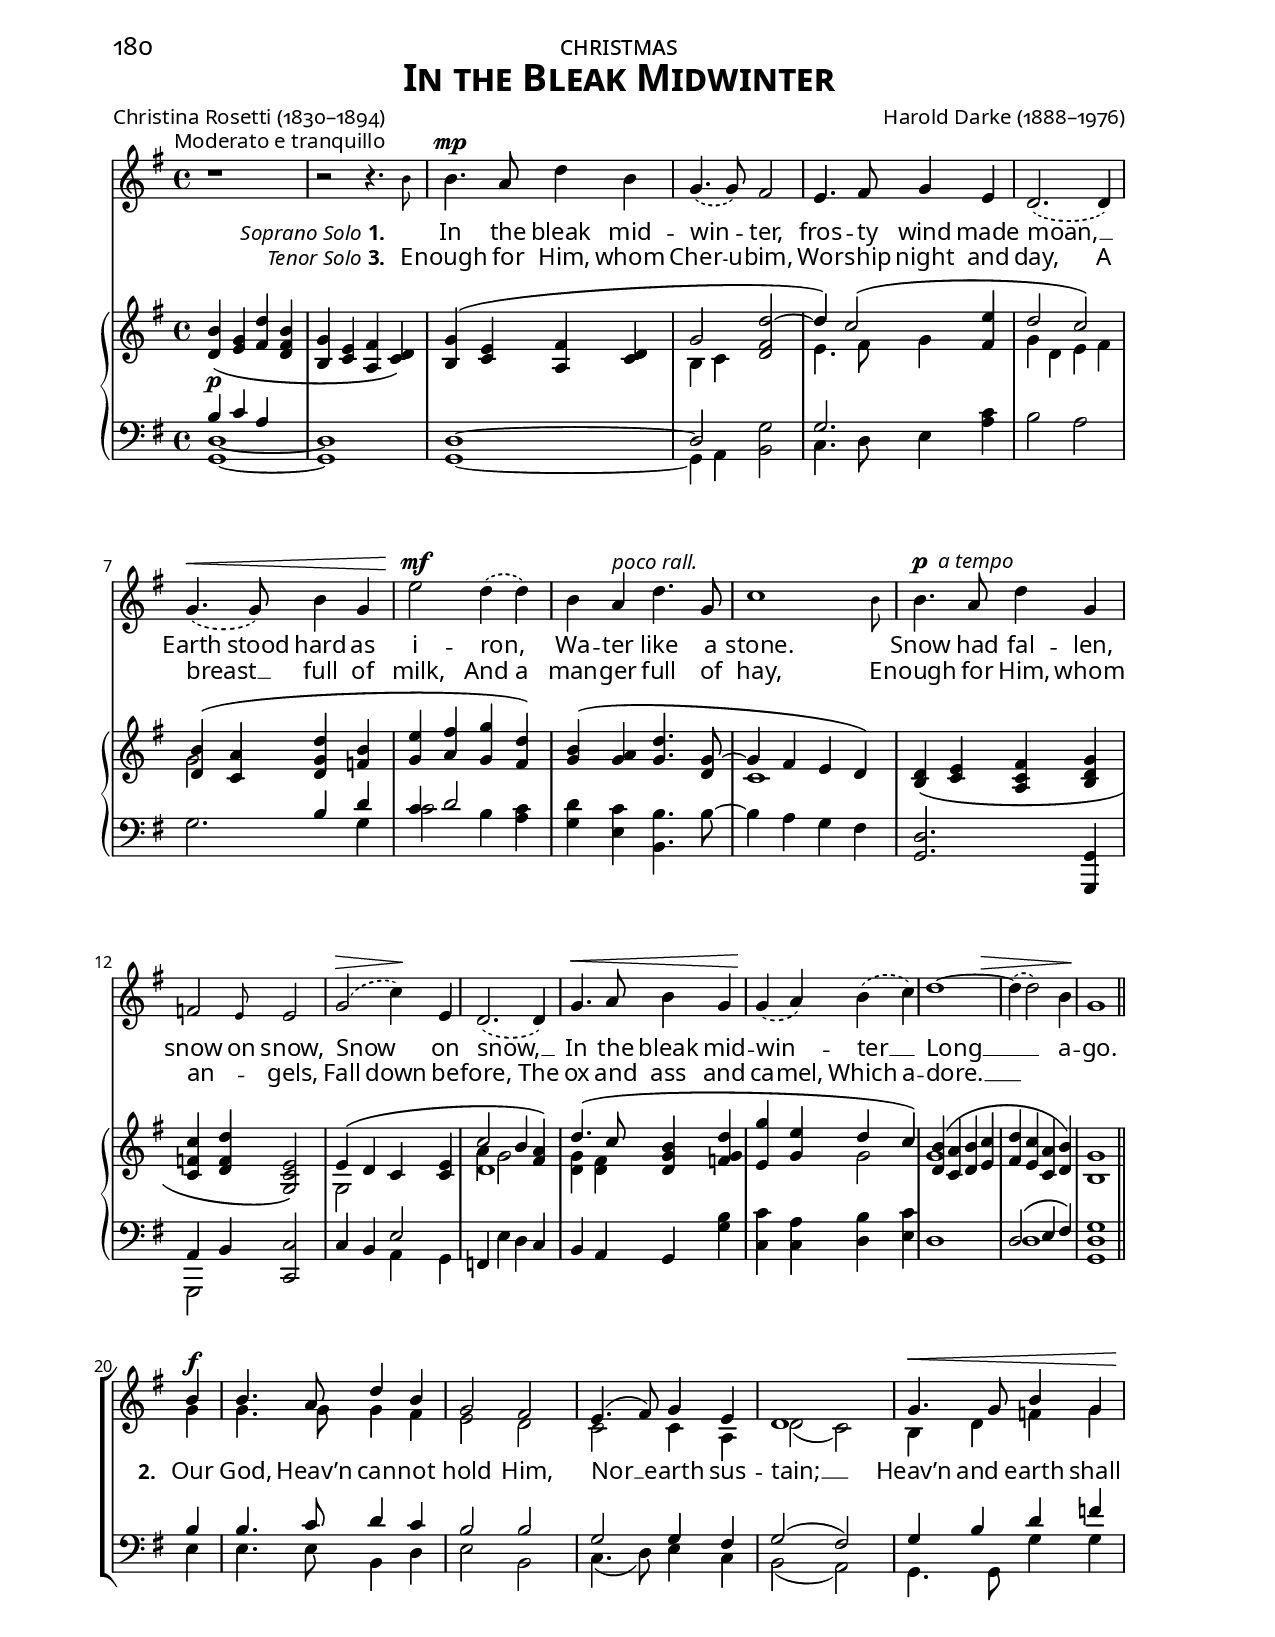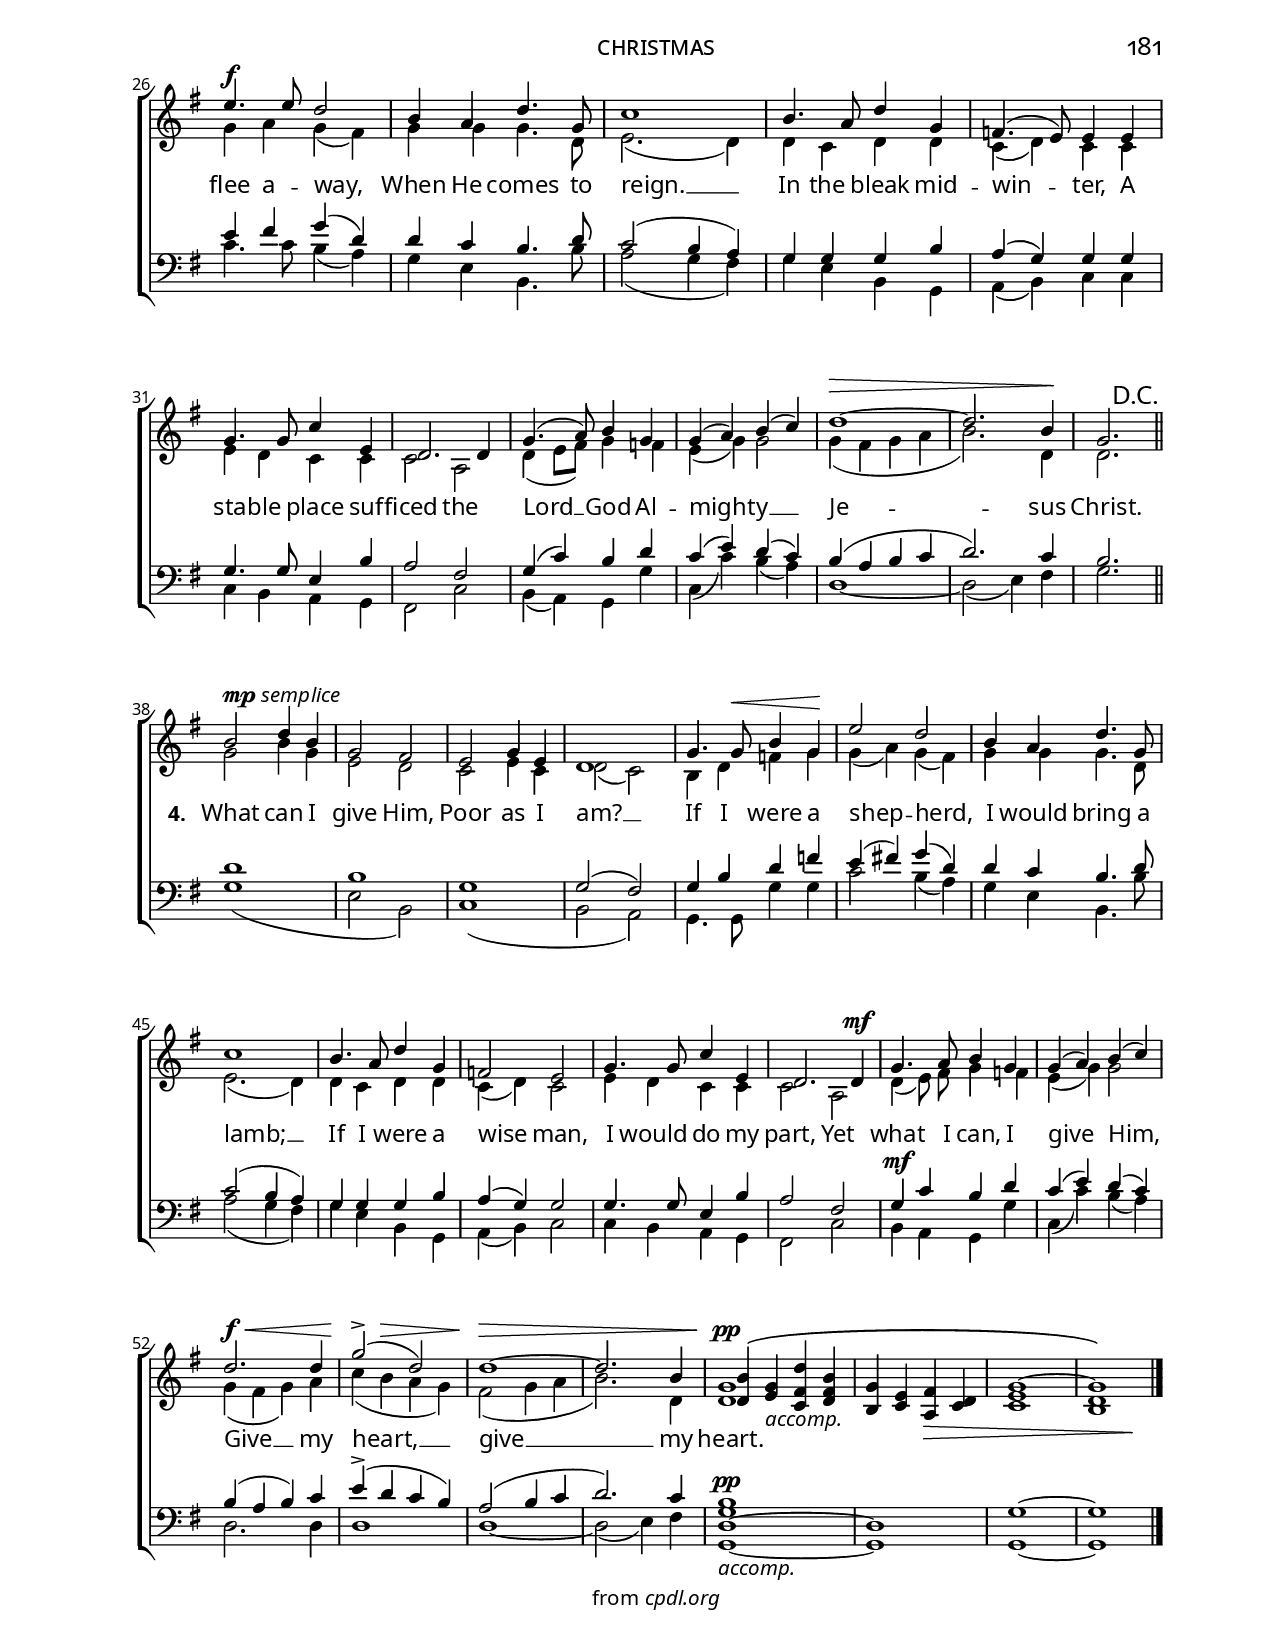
\version "2.24.0"
\include "util.ly"
\version "2.24.0"
\header {
  title = \markup{\override #'(font-name . "Garamond Premier Pro Semibold"){ \abs-fontsize #18 \smallCapsOldStyle"In the Bleak Midwinter"}}
  poet = \markup\oldStyleNum"Christina Rosetti (1830–1894)"
  composer = \markup\oldStyleNum"Harold Darke (1888–1976)"
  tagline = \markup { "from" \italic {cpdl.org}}
}

\paper {
  %print-all-headers = ##t
  paper-height = 11\in
  paper-width = 8.5\in
  indent = 0\in
  %system-system-spacing = #'((basic-distance . 10) (padding . 0))
  system-system-spacing =
    #'((basic-distance . 12)
       (minimum-distance . 0)
       (padding . -2)
       (stretchability . 100))
  ragged-last-bottom = ##f
  ragged-bottom = ##f
  two-sided = ##t
  inner-margin = 1\in
  outer-margin = 0.75\in
  top-margin = 0.26\in
  bottom-margin = 0.25\in
  first-page-number = #180
  print-first-page-number = ##t
  headerLine = \markup{\override #'(font-name . "Garamond Premier Pro") \smallCapsOldStyle"christmas"}
  oddHeaderMarkup = \markup\fill-line{
     \override #'(font-name . "Garamond Premier Pro")\abs-fontsize #12.5
     \combine 
        \fill-line{"" \if \should-print-page-number
        \oldStylePageNum""
        }
        \fill-line{\headerLine}
  }
  evenHeaderMarkup = \markup {
     \override #'(font-name . "Garamond Premier Pro")\abs-fontsize #12.5
     \combine
        \if \should-print-page-number
        \oldStylePageNum""
        \fill-line{\headerLine}
  }
}
#(set-global-staff-size 18) \paper{ #(define fonts (make-pango-font-tree "Garamond Premier Pro" "Garamond Premier Pro" "Garamond Premier Pro" (/ 18 20))) }
global = {
  \key g \major
  \time 4/4
  \autoBeamOff
  \override DynamicLineSpanner.staff-padding = #0.0
  \override DynamicLineSpanner.Y-extent = #'(-1 . 1)
}

sopMusic = \relative c'' {
  \oneVoice
  \tempo \markup{\override #'(font-name . "Garamond Premier Pro") "Moderato e tranquillo"}
  r1 |
  r2 r4. \teeny b8 | \normalsize
  b4.^\mp a8 d4 b |
  \slurDashed
  g4.( g8) fis2 |
  e4. fis8 g4 e |
  d2.( d4) |
  
  g4.^\<( g8) b4 g |
  e'2^\mf d4( d) |
  b4 a^\markup\italic"poco rall." d4. g,8 |
  << c1 { s2. s8 \teeny b8 \normalsize }>>|
  b4.^\markup{\dynamic"p"\italic" a tempo"} a8 d4 g, |
  << f2 { s4. \teeny e8 \normalsize}>> e2 |
  
  \slurDashed g2(^\> c4)\! e,4 |
  d2.( d4) |
  g4.^\< a8 b4 g |
  g\!( a) b( c) |
  << d1~ {s2. s4^\>}>> |
  d4( d2) b4\! |
  g1 \bar "||" \break
  \slurSolid
  
  %second verse
  \voiceOne
  \partial 4 b4^\f |
  b4. a8 d4 b |
  g2 fis |
  e4.( fis8) g4 e |
  d1 |
  g4.^\< g8 b4 g |
  
  e'4.^\f e8 d2 |
  b4 a d4. g,8 |
  c1 |
  b4. a8 d4 g, |
  f4.( e8) e4 e |
  g4. g8 c4 e,4 |
  
  d2. d4 |
  g4.( a8) b4 g |
  g( a) b( c) |
  d1~^\> |
  d2. b4\! |
  \partial 2. g2.
  \once \override Score.RehearsalMark.break-visibility = #end-of-line-visible
  \once \override Score.RehearsalMark.self-alignment-X = #RIGHT \mark "D.C." \bar "||" \break
  
  %Verse 4
  b2^\markup{\dynamic"mp" \italic"semplice"} d4 b |
  g2 fis |
  e2 g4 e |
  d1 |
  g4. g8^\< b4 g\! |
  e'2 d2 |
  b4 a d4. g,8 |
  
  c1 |
  b4. a8 d4 g, |
  f2 e2 |
  g4. g8 c4 e,4 |
  d2. d4^\mf |
  g4. a8 b4 g |
  
  g( a) b( c) |
  d2. d4 |
  g2^>( d) |
  d1~ |
  d2. b4 |
  <b d,>4\( <g e>_\markup\italic"accomp." <d' fis, c> <b fis d> |
  <g b,> <e c> <fis a,>_\> <d c> |
  <g e c>1~ |
  <g d b>1*2/4\) s2\! \bar "|."
}
sopWords = \lyricmode {
  
}

altoMusic = \relative c' {
  s1*19 |
  
  g'4 |
  g4. g8 g4 fis |
  e2 d |
  c c4 a |
  d2( c) |
  b4 d f g |
  
  g a g( fis) |
  g g g4. d8 |
  e2.( d4) |
  d c d d |
  c( d) c c |
  e d c c |
  
  c2 a |
  d4( e8[ fis]) g4 f |
  e( g) g2 |
  g4( fis g a |
  b2.) d,4 |
  d2. \bar "||"
  
  g2 b4 g |
  e2 d |
  c e4 c |
  d2( c) |
  b4 d f g |
  g( a) g( fis) |
  g g g4. d8 |
  
  e2.( d4) |
  d c d d |
  c( d) c2 |
  e4 d c c |
  c2 a |
  d4( e8) fis g4 f |
  
  e( g) g2 |
  g4(^\f^\< fis g) a |
  c(\! b^\> a g) |
  fis2(\> g4 a |
  b2.) d,4 |
  <d g>1^\pp |
}
altoWords = {
  \dropLyricsV
  \set stanza = \markup {\normal-text\italic "Soprano Solo" "1. "}
  \lyricmode {
    _ In the bleak mid -- win -- ter,
    fros -- ty wind made moan, __
    \set ignoreMelismata = ##t
    Earth stood hard as i -- ron, _
    Wa -- ter like a stone. ""
    Snow had fal -- len, snow on snow,
    Snow _ on snow, __ _
    In the bleak mid -- win -- _ ter __ _
    Long __ _ _ a -- go.
    
    \unset ignoreMelismata
    \set stanza = #"2. "
    Our God, Heav’n can -- not hold Him,
    Nor __ earth \set associatedVoice = "tenors"
    sus -- tain; __
    \set associatedVoice = "altos"
    Heav’n and earth shall flee a -- way,
    \set associatedVoice = "sopranos"
    When He comes \set associatedVoice = "altos"
    to reign. __
    
    In the bleak mid -- win -- ter,
    A sta -- ble place suf -- ficed
    the \unset associatedVoice Lord __ God Al -- might -- y __
    Je -- sus Christ.
    
    \set stanza = #"4. "
    \set associatedVoice = "altos"
    What can I give Him,
    Poor as \set associatedVoice = "tenors" I am? __
    If I were a shep -- herd,
    I would bring a lamb; __
    If I were a wise man,
    \set associatedVoice = "altos"
    I would do my part,
    \set associatedVoice = "sopranos"
    Yet "" what I can, I give \set associatedVoice = "tenors"
    Him,
    
    Give __ my \set associatedVoice = "basses" heart, __
    give __ \unset associatedVoice \set associatedVoice = "altos" my heart.
  }
}
altoWordsII = \lyricmode {
  
}
altoWordsIII = {
  \dropLyricsIV
  \set stanza = \markup {\normal-text\italic "Tenor Solo" "3. "}
  \lyricmode {
    \set ignoreMelismata = ##t
    E -- nough for Him, whom Cher -- u -- bim,
    Wor -- ship night and day,
    A breast __ _ full of milk,
    And a man -- ger full of hay,
    E -- nough for Him, whom an -- _ gels, Fall down be -- fore,
    The ox and ass and ca -- mel, Which a -- dore. __ _
  }
}
altoWordsIV = \lyricmode {} abc = \lyricmode{
\set ignoreMelismata = ##t
  \set stanza = #"4. "
  _ An -- gels and arch -- an -- _ gels May have ga -- thered there _
  Cher -- u -- bim and Ser -- a -- phim _ Throng -- _ ed the air
  But on -- ly His __ _ mo -- _ ther _
  In her maid -- en bliss _
  Wor -- shipped the Be -- lov -- ed with __ _ a __ _ kiss.
}
altoWordsV = \lyricmode {} abc = \lyricmode{
\set ignoreMelismata = ##t
}

tenorMusic = \relative c' {
  s1*19 |
  
  b4 |
  b4. c8 d4 c |
  b2 b |
  g g4 fis |
  g2( fis) |
  g4 b d f |
  
  e fis g( d) |
  d c b4. d8 |
  c2( b4 a) |
  g g g b |
  a( g) g g |
  g4. g8 e4 b' |
  
  a2 fis |
  g4( c) b d |
  c( e) d( c) |
  b( a b c |
  d2.) c4 |
  b2. \bar "||"
  
  %verse 4
  d1 |
  b |
  g |
  g2( fis) |
  g4 b d f |
  e( fis!) g( d) |
  d c b4. d8 |
  
  c2( b4 a) |
  g g g b |
  a( g) g2 |
  g4. g8 e4 b' |
  a2 fis |
  g4^\mf c b d |
  
  c4( e) d( c) |
  b( a b ) c |
  e4^>( d c b) |
  a2( b4 c |
  d2.) c4 |
  b1^\pp
}
tenorWords = \lyricmode {

}

bassMusic = \relative c {
  s1*19 |
  
  e4 |
  e4. e8 b4 d |
  e2 b |
  c4.( d8) e4 c |
  b2( a) |
  g4. g8 g'4 g |
  
  c4. c8 b4( a) |
  g e b4. b'8 |
  a2( g4 fis) |
  g e b g |
  a( b) c c |
  c b a g |
  
  fis2 c' |
  b4( a) g g' |
  c,( c') b( a) |
  d,1~ |
  d2( e4) fis |
  g2. \bar "||"
  
  %verse 4
  g1( |
  e2 b) |
  c1( |
  b2 a) |
  g4. g8 g'4 g |
  c2 b4( a) |
  g e b4. b'8 |
  
  a2( g4 fis) |
  g e b g |
  a( b) c2 |
  c4 b a g |
  fis2 c' |
  b4 a g g' |
  
  c,( c') b( a) |
  d,2. d4 |
  d1 |
  d~ |
  d2( e4) fis |
  << g1 \\
    {\oneVoice<d g,>1~_\markup\italic"accomp." | q | <g g,>~ | q} >> \bar "|."
}
bassWords = \lyricmode {

}

pianoRH = \relative c'' {
  <b d,>4\(_\p <g e> <fis d'> <b fis d> |
  <g b,> <e c> <fis a,> <d c>\) |
  << {<g b,>\( <e c> <fis a,> <d c> |
     g2 <d fis d'>2~ |
     d'4\) c2\( <e fis,>4 | d2 c\) } \\
     {s1 |
      b,4 c s2 | 
      e4. fis8 g4 s | g d e fis } >> |
     
  << {<b d,>4\( <a c,> <d g, d> <b f> | <e g,> <fis a,> <g g,> <d fis,>\)} \\
     {g,2 s | s1} >> |
  << {<b g>4\( <a g> <d g,>4. <g, d>8~ | g4 fis e d\) } \\
     {s1 | c1} >> |
  <d b>4\( <e c> <fis c a> <g d b> |
  <c f, c> <d f, d> <e, c g>2\) |
  
  << {e4\( d c <e c> |
      c'2 b4 <a fis>\) |
      d4.\( c8 <b g d>4 <d g, f> |
      <g e,> <e g,> d c\) |
      <b d,>\( <a c,> <b d,> <c e,> |
      <d fis,> <c e,> <a c,> <b d,>\) } \\
     {g,2 s |
      a'4 g2 s4 |
      <g d>4 <fis d> s2 |
      s2 g2 |
      g1 |
      s1 } \\
     {\voiceTwo s1 d1} >> |
  <g b,>1 \bar "||"
}

pianoLH = \relative c' {
  << {b4 c a s | s1} \\
     {<d, g,>1~ | q} >> |
  << {d1~ | d2 s2 | g2. s4 } \\
     {g,1~| g4 a <b g'>2 | c4. d8 e4 <a c> } >> |
  b2 a |
  
  << {s2 b4 d4 | c4 d2 s4 } \\
            {g,2. g4| c2 b4 <c a>} >>
  <d g,> <c e,> <b b,>4. b8~ |
  b4 a g fis |
  <d g,>2. <g, g,>4 |
  << {a4 b} \\ {g,2} >> <c c'>2 |
  
  c'4 b << {e2} \\ {a,4 g} >> |
  f e' d c |
  b a g <g' b> |
  <c c,> <a c,> <b d,> <c e,> |
  d,1 |
  << {d2\( e4 fis\)} \\ {d1} >> |
  <g d g,>1 \bar "||"
}

\score {
  <<
   \new ChoirStaff <<
    \new Staff = women <<
      \new Voice = "sopranos" { \voiceOne << \global \sopMusic >> }
      \new Voice = "altos" { \voiceTwo << \global \altoMusic >> }
    >>
   \new Staff = men <<
      \clef bass
      \new Voice = "tenors" { \voiceOne << \global \tenorMusic >> }
      \new Voice = "basses" { \voiceTwo << \global \bassMusic >> }
    >>
    \new Lyrics \with { alignAboveContext = #"women" \override VerticalAxisGroup.nonstaff-relatedstaff-spacing = #'((basic-distance . 1))} \lyricsto "sopranos" \sopWords
    \new Lyrics = "altosV"  \with { alignBelowContext = #"women" } \lyricsto "sopranos" \altoWordsV
    \new Lyrics = "altosIV"  \with { alignBelowContext = #"women" } \lyricsto "sopranos" \altoWordsIV
    \new Lyrics = "altosIII"  \with { alignBelowContext = #"women" } \lyricsto "sopranos" \altoWordsIII
    \new Lyrics = "altosII"  \with { alignBelowContext = #"women" } \lyricsto "sopranos" \altoWordsII
    \new Lyrics = "altos"  \with { alignBelowContext = #"women" \override VerticalAxisGroup.nonstaff-relatedstaff-spacing = #'((basic-distance . 1))} \lyricsto "sopranos" \altoWords
    \new Lyrics \with { alignAboveContext = #"men" \override VerticalAxisGroup.nonstaff-relatedstaff-spacing = #'((basic-distance . 1)) } \lyricsto "tenors" \tenorWords
    \new Lyrics \with { alignBelowContext = #"men" \override VerticalAxisGroup.nonstaff-relatedstaff-spacing = #'((basic-distance . 1)) } \lyricsto "basses" \bassWords
  >>
    \new PianoStaff << \new Staff { \new Voice { \global \pianoRH } } \new Staff { \clef "bass" \global \pianoLH } >>
  >>
  \layout {
  \context {
    \Lyrics
    \override LyricText.font-size = #1.3
  }
%6.14 \context {\Lyrics\override LyricText.font-size = #0.9 }
    \context {
      \Score
      \override SpacingSpanner.base-shortest-duration = #(ly:make-moment 1/4)
      %\override SpacingSpanner.common-shortest-duration = #(ly:make-moment 1/2)
    }
    \context {
      % Remove all empty staves
      \Staff \RemoveEmptyStaves \override VerticalAxisGroup.remove-first = ##t
    }
    \context {
      \Lyrics
      \override LyricText.X-offset = #center-on-word
    }
  }
}

